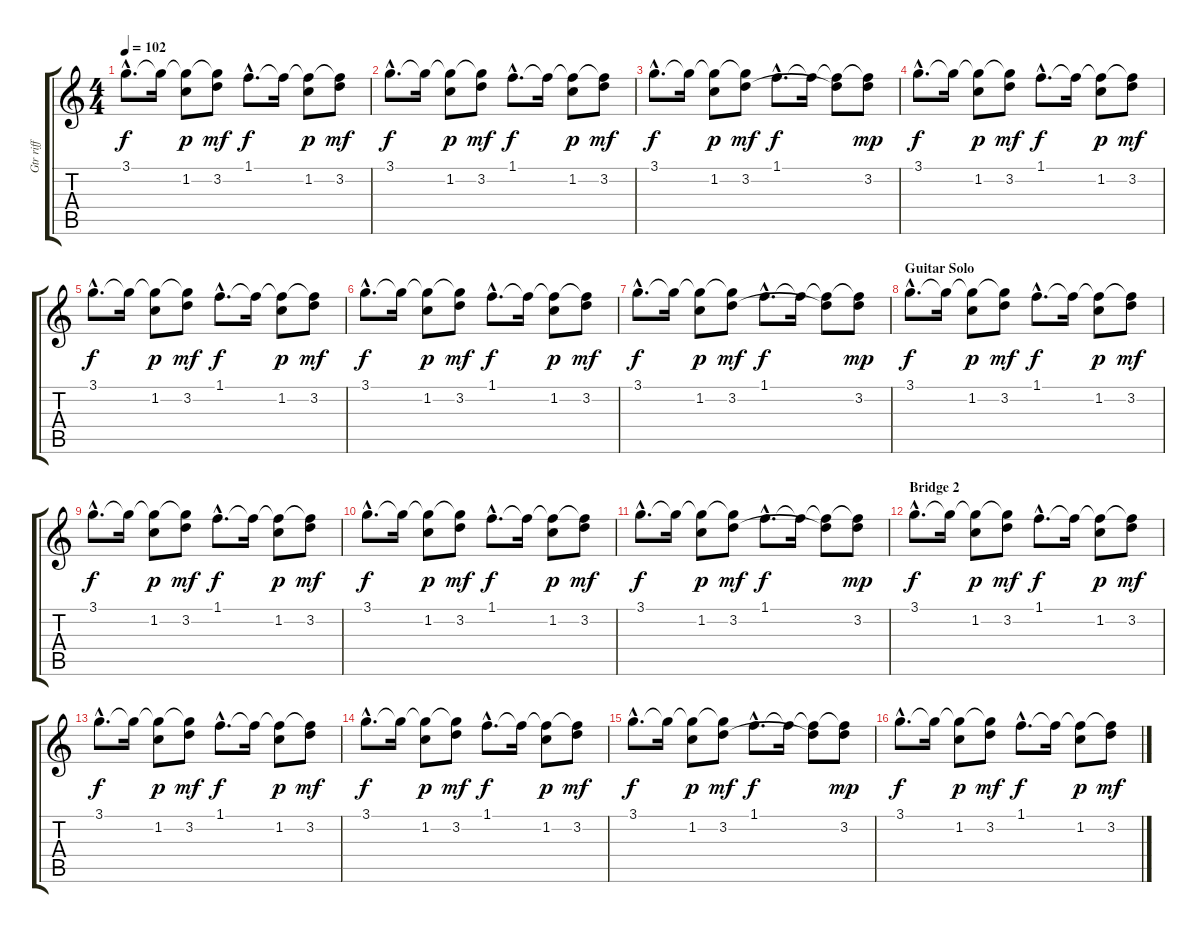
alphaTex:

\track ("Gtr riff" "Gtr riff") {instrument electricguitarclean}
\staff {score tabs}
\tuning (E4 B3 G3 D3 A2 E2) {hide}
\ts (4 4)
\tempo 102
\clef g2
\ks c
3.1{hac}.8{d dy f} 3.1{t}.16 (3.1{t} 1.2).8{dy p} (3.1{t} 3.2).8{dy mf} 1.1{hac}.8{d dy f} 1.1{t}.16 (1.1{t} 1.2).8{dy p} (1.1{t} 3.2).8{dy mf} |
3.1{hac}.8{d dy f} 3.1{t}.16 (3.1{t} 1.2).8{dy p} (3.1{t} 3.2).8{dy mf} 1.1{hac}.8{d dy f} 1.1{t}.16 (1.1{t} 1.2).8{dy p} (1.1{t} 3.2).8{dy mf} |
3.1{hac}.8{d dy f} 3.1{t}.16 (3.1{t} 1.2).8{dy p} (3.1{t} 3.2).8{dy mf} 1.1{hac}.8{d dy f} 1.1{t}.16 (1.1{t} 3.2{t}).8 (1.1{t} 3.2).8{dy mp} |
3.1{hac}.8{d dy f} 3.1{t}.16 (3.1{t} 1.2).8{dy p} (3.1{t} 3.2).8{dy mf} 1.1{hac}.8{d dy f} 1.1{t}.16 (1.1{t} 1.2).8{dy p} (1.1{t} 3.2).8{dy mf} |
3.1{hac}.8{d dy f} 3.1{t}.16 (3.1{t} 1.2).8{dy p} (3.1{t} 3.2).8{dy mf} 1.1{hac}.8{d dy f} 1.1{t}.16 (1.1{t} 1.2).8{dy p} (1.1{t} 3.2).8{dy mf} |
3.1{hac}.8{d dy f} 3.1{t}.16 (3.1{t} 1.2).8{dy p} (3.1{t} 3.2).8{dy mf} 1.1{hac}.8{d dy f} 1.1{t}.16 (1.1{t} 1.2).8{dy p} (1.1{t} 3.2).8{dy mf} |
3.1{hac}.8{d dy f} 3.1{t}.16 (3.1{t} 1.2).8{dy p} (3.1{t} 3.2).8{dy mf} 1.1{hac}.8{d dy f} 1.1{t}.16 (1.1{t} 3.2{t}).8 (1.1{t} 3.2).8{dy mp} |
\section ("" "Guitar Solo")
3.1{hac}.8{d dy f} 3.1{t}.16 (3.1{t} 1.2).8{dy p} (3.1{t} 3.2).8{dy mf} 1.1{hac}.8{d dy f} 1.1{t}.16 (1.1{t} 1.2).8{dy p} (1.1{t} 3.2).8{dy mf} |
3.1{hac}.8{d dy f} 3.1{t}.16 (3.1{t} 1.2).8{dy p} (3.1{t} 3.2).8{dy mf} 1.1{hac}.8{d dy f} 1.1{t}.16 (1.1{t} 1.2).8{dy p} (1.1{t} 3.2).8{dy mf} |
3.1{hac}.8{d dy f} 3.1{t}.16 (3.1{t} 1.2).8{dy p} (3.1{t} 3.2).8{dy mf} 1.1{hac}.8{d dy f} 1.1{t}.16 (1.1{t} 1.2).8{dy p} (1.1{t} 3.2).8{dy mf} |
3.1{hac}.8{d dy f} 3.1{t}.16 (3.1{t} 1.2).8{dy p} (3.1{t} 3.2).8{dy mf} 1.1{hac}.8{d dy f} 1.1{t}.16 (1.1{t} 3.2{t}).8 (1.1{t} 3.2).8{dy mp} |
\section ("" "Bridge 2")
3.1{hac}.8{d dy f} 3.1{t}.16 (3.1{t} 1.2).8{dy p} (3.1{t} 3.2).8{dy mf} 1.1{hac}.8{d dy f} 1.1{t}.16 (1.1{t} 1.2).8{dy p} (1.1{t} 3.2).8{dy mf} |
3.1{hac}.8{d dy f} 3.1{t}.16 (3.1{t} 1.2).8{dy p} (3.1{t} 3.2).8{dy mf} 1.1{hac}.8{d dy f} 1.1{t}.16 (1.1{t} 1.2).8{dy p} (1.1{t} 3.2).8{dy mf} |
3.1{hac}.8{d dy f} 3.1{t}.16 (3.1{t} 1.2).8{dy p} (3.1{t} 3.2).8{dy mf} 1.1{hac}.8{d dy f} 1.1{t}.16 (1.1{t} 1.2).8{dy p} (1.1{t} 3.2).8{dy mf} |
3.1{hac}.8{d dy f} 3.1{t}.16 (3.1{t} 1.2).8{dy p} (3.1{t} 3.2).8{dy mf} 1.1{hac}.8{d dy f} 1.1{t}.16 (1.1{t} 3.2{t}).8 (1.1{t} 3.2).8{dy mp} |
3.1{hac}.8{d dy f} 3.1{t}.16 (3.1{t} 1.2).8{dy p} (3.1{t} 3.2).8{dy mf} 1.1{hac}.8{d dy f} 1.1{t}.16 (1.1{t} 1.2).8{dy p} (1.1{t} 3.2).8{dy mf}
